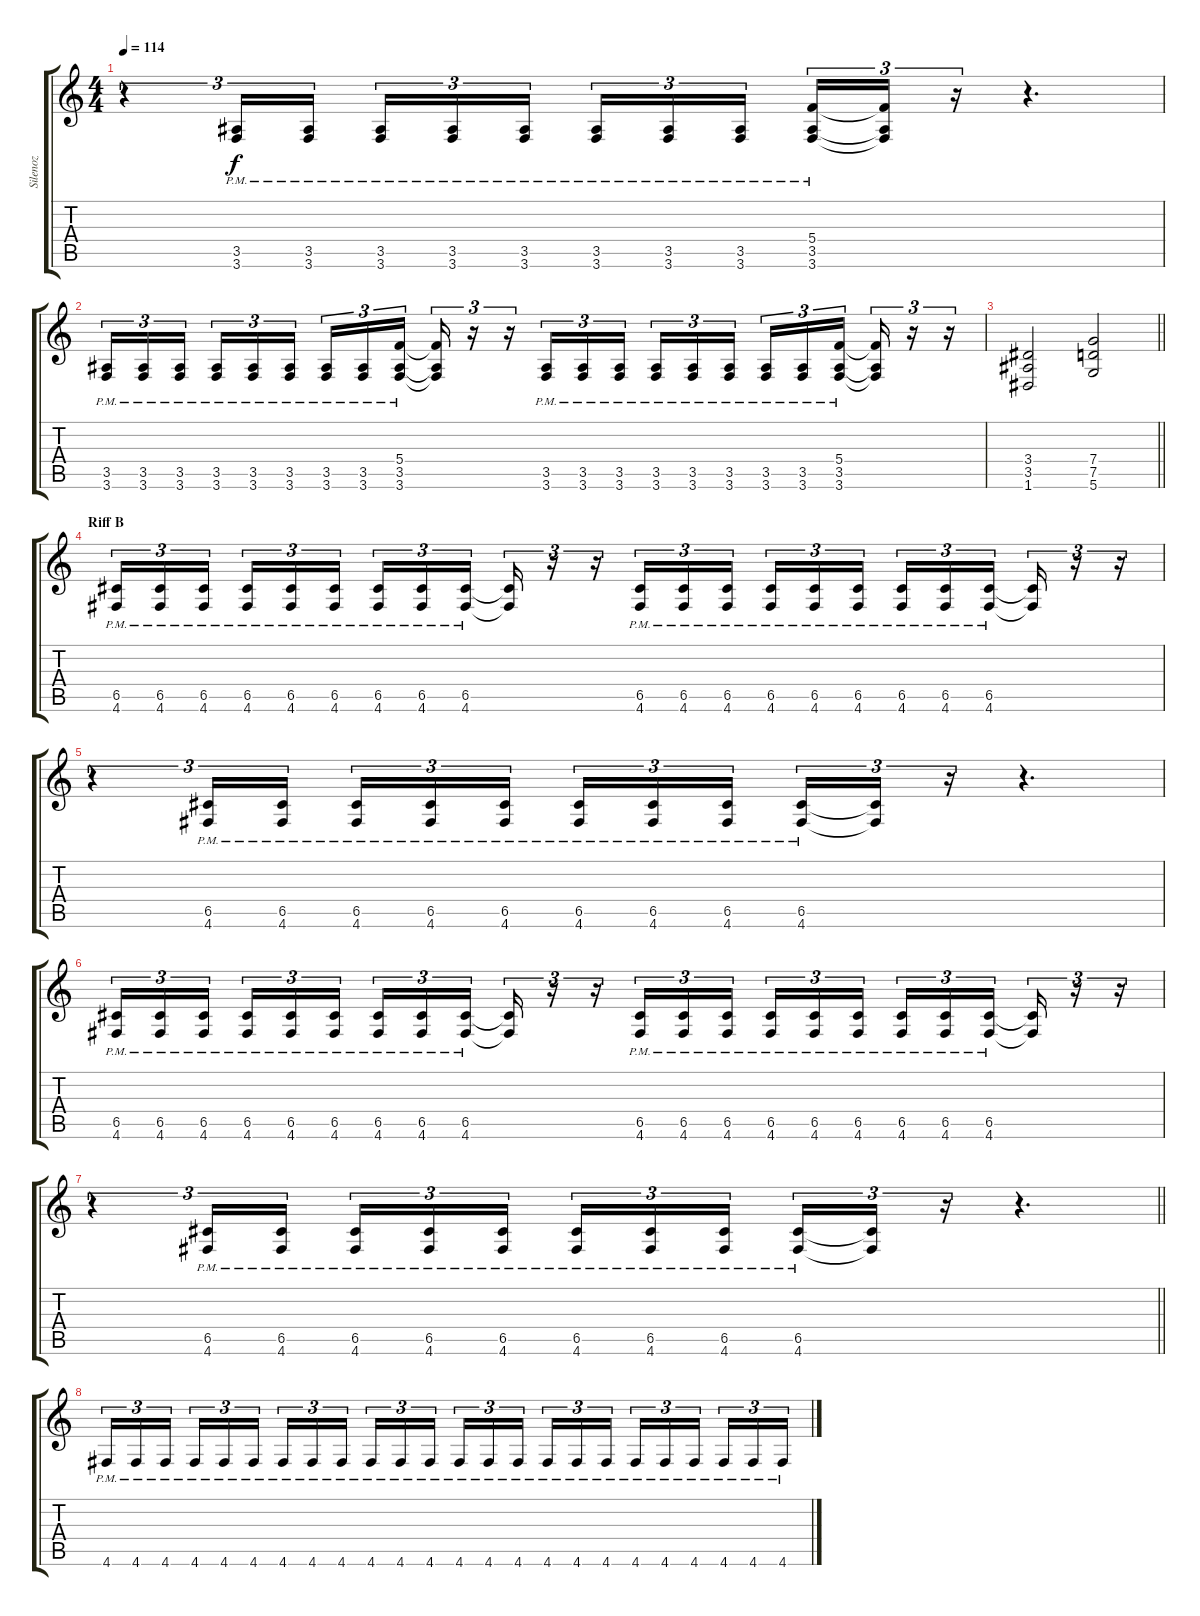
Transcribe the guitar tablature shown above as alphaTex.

\track ("Silenoz" "Silenoz") {instrument distortionguitar}
\staff {score tabs}
\tuning (D4 A3 F3 C3 G2 D2) {hide}
\ts (4 4)
\tempo 114
\clef g2
\ks c
r.4{tu (3 2) dy f} (3.5{pm} 3.6{pm}).16{tu (3 2)} (3.5{pm} 3.6{pm}).16{tu (3 2)} (3.5{pm} 3.6{pm}).16{tu (3 2)} (3.5{pm} 3.6{pm}).16{tu (3 2)} (3.5{pm} 3.6{pm}).16{tu (3 2) beam splitsecondary} (3.5{pm} 3.6{pm}).16{tu (3 2)} (3.5{pm} 3.6{pm}).16{tu (3 2)} (3.5{pm} 3.6{pm}).16{tu (3 2)} (5.4{pm} 3.5{pm} 3.6{pm}).16{tu (3 2)} (5.4{t} 3.5{t} 3.6{t}).16{tu (3 2)} r.16{tu (3 2)} r.4{d} |
(3.5{pm} 3.6{pm}).16{tu (3 2)} (3.5{pm} 3.6{pm}).16{tu (3 2)} (3.5{pm} 3.6{pm}).16{tu (3 2) beam splitsecondary} (3.5{pm} 3.6{pm}).16{tu (3 2)} (3.5{pm} 3.6{pm}).16{tu (3 2)} (3.5{pm} 3.6{pm}).16{tu (3 2)} (3.5{pm} 3.6{pm}).16{tu (3 2)} (3.5{pm} 3.6{pm}).16{tu (3 2)} (5.4{pm} 3.5{pm} 3.6{pm}).16{tu (3 2) beam splitsecondary} (5.4{t} 3.5{t} 3.6{t}).16{tu (3 2)} r.16{tu (3 2)} r.16{tu (3 2)} (3.5{pm} 3.6{pm}).16{tu (3 2)} (3.5{pm} 3.6{pm}).16{tu (3 2)} (3.5{pm} 3.6{pm}).16{tu (3 2) beam splitsecondary} (3.5{pm} 3.6{pm}).16{tu (3 2)} (3.5{pm} 3.6{pm}).16{tu (3 2)} (3.5{pm} 3.6{pm}).16{tu (3 2)} (3.5{pm} 3.6{pm}).16{tu (3 2)} (3.5{pm} 3.6{pm}).16{tu (3 2)} (5.4{pm} 3.5{pm} 3.6{pm}).16{tu (3 2) beam splitsecondary} (5.4{t} 3.5{t} 3.6{t}).16{tu (3 2)} r.16{tu (3 2)} r.16{tu (3 2)} |
\barLineRight lightlight
(3.4 3.5 1.6).2 (7.4 7.5 5.6).2 |
\section ("" "Riff B")
(6.5{pm} 4.6{pm}).16{tu (3 2)} (6.5{pm} 4.6{pm}).16{tu (3 2)} (6.5{pm} 4.6{pm}).16{tu (3 2) beam splitsecondary} (6.5{pm} 4.6{pm}).16{tu (3 2)} (6.5{pm} 4.6{pm}).16{tu (3 2)} (6.5{pm} 4.6{pm}).16{tu (3 2)} (6.5{pm} 4.6{pm}).16{tu (3 2)} (6.5{pm} 4.6{pm}).16{tu (3 2)} (6.5{pm} 4.6{pm}).16{tu (3 2) beam splitsecondary} (6.5{t} 4.6{t}).16{tu (3 2)} r.16{tu (3 2)} r.16{tu (3 2)} (6.5{pm} 4.6{pm}).16{tu (3 2)} (6.5{pm} 4.6{pm}).16{tu (3 2)} (6.5{pm} 4.6{pm}).16{tu (3 2) beam splitsecondary} (6.5{pm} 4.6{pm}).16{tu (3 2)} (6.5{pm} 4.6{pm}).16{tu (3 2)} (6.5{pm} 4.6{pm}).16{tu (3 2)} (6.5{pm} 4.6{pm}).16{tu (3 2)} (6.5{pm} 4.6{pm}).16{tu (3 2)} (6.5{pm} 4.6{pm}).16{tu (3 2) beam splitsecondary} (6.5{t} 4.6{t}).16{tu (3 2)} r.16{tu (3 2)} r.16{tu (3 2)} |
r.4{tu (3 2)} (6.5{pm} 4.6{pm}).16{tu (3 2)} (6.5{pm} 4.6{pm}).16{tu (3 2)} (6.5{pm} 4.6{pm}).16{tu (3 2)} (6.5{pm} 4.6{pm}).16{tu (3 2)} (6.5{pm} 4.6{pm}).16{tu (3 2) beam splitsecondary} (6.5{pm} 4.6{pm}).16{tu (3 2)} (6.5{pm} 4.6{pm}).16{tu (3 2)} (6.5{pm} 4.6{pm}).16{tu (3 2)} (6.5{pm} 4.6{pm}).16{tu (3 2)} (6.5{t} 4.6{t}).16{tu (3 2)} r.16{tu (3 2)} r.4{d} |
(6.5{pm} 4.6{pm}).16{tu (3 2)} (6.5{pm} 4.6{pm}).16{tu (3 2)} (6.5{pm} 4.6{pm}).16{tu (3 2) beam splitsecondary} (6.5{pm} 4.6{pm}).16{tu (3 2)} (6.5{pm} 4.6{pm}).16{tu (3 2)} (6.5{pm} 4.6{pm}).16{tu (3 2)} (6.5{pm} 4.6{pm}).16{tu (3 2)} (6.5{pm} 4.6{pm}).16{tu (3 2)} (6.5{pm} 4.6{pm}).16{tu (3 2) beam splitsecondary} (6.5{t} 4.6{t}).16{tu (3 2)} r.16{tu (3 2)} r.16{tu (3 2)} (6.5{pm} 4.6{pm}).16{tu (3 2)} (6.5{pm} 4.6{pm}).16{tu (3 2)} (6.5{pm} 4.6{pm}).16{tu (3 2) beam splitsecondary} (6.5{pm} 4.6{pm}).16{tu (3 2)} (6.5{pm} 4.6{pm}).16{tu (3 2)} (6.5{pm} 4.6{pm}).16{tu (3 2)} (6.5{pm} 4.6{pm}).16{tu (3 2)} (6.5{pm} 4.6{pm}).16{tu (3 2)} (6.5{pm} 4.6{pm}).16{tu (3 2) beam splitsecondary} (6.5{t} 4.6{t}).16{tu (3 2)} r.16{tu (3 2)} r.16{tu (3 2)} |
\barLineRight lightlight
r.4{tu (3 2)} (6.5{pm} 4.6{pm}).16{tu (3 2)} (6.5{pm} 4.6{pm}).16{tu (3 2)} (6.5{pm} 4.6{pm}).16{tu (3 2)} (6.5{pm} 4.6{pm}).16{tu (3 2)} (6.5{pm} 4.6{pm}).16{tu (3 2) beam splitsecondary} (6.5{pm} 4.6{pm}).16{tu (3 2)} (6.5{pm} 4.6{pm}).16{tu (3 2)} (6.5{pm} 4.6{pm}).16{tu (3 2)} (6.5{pm} 4.6{pm}).16{tu (3 2)} (6.5{t} 4.6{t}).16{tu (3 2)} r.16{tu (3 2)} r.4{d} |
\section ("" "")
4.6{pm}.16{tu (3 2)} 4.6{pm}.16{tu (3 2)} 4.6{pm}.16{tu (3 2) beam splitsecondary} 4.6{pm}.16{tu (3 2)} 4.6{pm}.16{tu (3 2)} 4.6{pm}.16{tu (3 2)} 4.6{pm}.16{tu (3 2)} 4.6{pm}.16{tu (3 2)} 4.6{pm}.16{tu (3 2) beam splitsecondary} 4.6{pm}.16{tu (3 2)} 4.6{pm}.16{tu (3 2)} 4.6{pm}.16{tu (3 2)} 4.6{pm}.16{tu (3 2)} 4.6{pm}.16{tu (3 2)} 4.6{pm}.16{tu (3 2) beam splitsecondary} 4.6{pm}.16{tu (3 2)} 4.6{pm}.16{tu (3 2)} 4.6{pm}.16{tu (3 2)} 4.6{pm}.16{tu (3 2)} 4.6{pm}.16{tu (3 2)} 4.6{pm}.16{tu (3 2) beam splitsecondary} 4.6{pm}.16{tu (3 2)} 4.6{pm}.16{tu (3 2)} 4.6{pm}.16{tu (3 2)}
